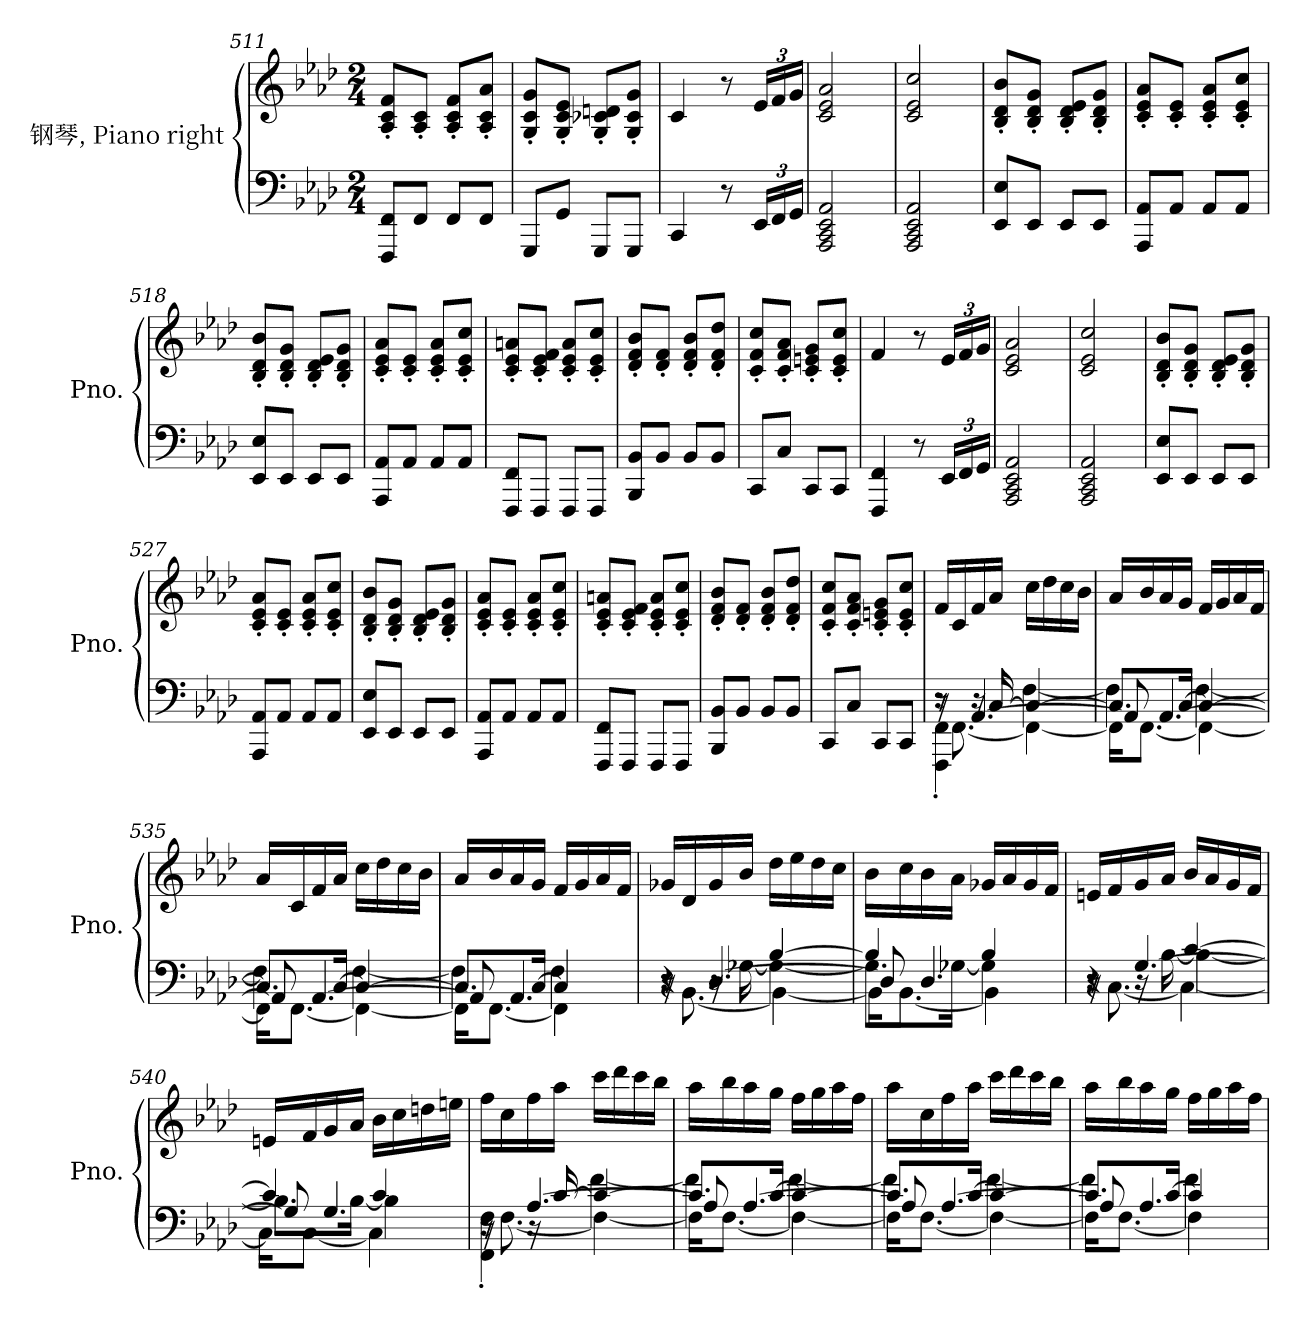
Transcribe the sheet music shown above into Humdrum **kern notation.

**kern	**kern
*part1	*part1
*staff2	*staff1
*I"钢琴, Piano right	*
*I'Pno.	*
!!LO:LB:g=z
*clefF4	*clefG2
*k[b-e-a-d-]	*k[b-e-a-d-]
*M2/4	*M2/4
*MM201	*MM201
=511	=511
8FFF/ 8FF/L	8A-/' 8c/' 8f/'L
*	*MM203
8FF/J	8A-/' 8c/'J
8FF/L	8A-/' 8c/' 8f/'L
8FF/J	8A-/' 8c/' 8a-/'J
=512	=512
*	*MM198
8GGG/L	8G/' 8c/' 8g/'L
8GG/J	8G/' 8c/' 8e-/'J
*	*MM193
8GGG/L	8G/' 8c-X/' 8dn/'L
8GGG/J	8G/' 8c-/' 8g/'J
=513	=513
4CC/	4c/
8r	8r
*Xbrackettup	*Xbrackettup
24EE-/LL	24e-/LL
24FF/	24f/
24GG/JJ	24g/JJ
=514	=514
*	*MM181
2AAA-/ 2CC/ 2EE-/ 2AA-/	2c/ 2e-/ 2a-/
=515	=515
*	*MM185
2AAA-/ 2CC/ 2EE-/ 2AA-/	2c/ 2e-/ 2cc/
=516	=516
*	*MM199
8EE-/ 8E-/L	8B-/' 8d-/' 8b-/'L
*	*MM204
8EE-/J	8B-/' 8d-/' 8g/'J
*	*MM202
8EE-/L	8B-/' 8d-/' 8e-/'L
8EE-/J	8B-/' 8d-/' 8g/'J
=517	=517
*	*MM199
8AAA-/ 8AA-/L	8c/' 8e-/' 8a-/'L
*	*MM205
8AA-/J	8c/' 8e-/'J
*	*MM203
8AA-/L	8c/' 8e-/' 8a-/'L
8AA-/J	8c/' 8e-/' 8cc/'J
!!LO:LB:g=z
=518	=518
*	*MM201
8EE-/ 8E-/L	8B-/' 8d-/' 8b-/'L
*	*MM204
8EE-/J	8B-/' 8d-/' 8g/'J
8EE-/L	8B-/' 8d-/' 8e-/'L
8EE-/J	8B-/' 8d-/' 8g/'J
=519	=519
*	*MM201
8AAA-/ 8AA-/L	8c/' 8e-/' 8a-/'L
*	*MM204
8AA-/J	8c/' 8e-/'J
8AA-/L	8c/' 8e-/' 8a-/'L
8AA-/J	8c/' 8e-/' 8cc/'J
=520	=520
*	*MM200
8FFF/ 8FF/L	8c/' 8e-/' 8an/'L
*	*MM203
8FFF/J	8c/' 8e-/' 8f/'J
8FFF/L	8c/' 8e-/' 8a/'L
8FFF/J	8c/' 8e-/' 8cc/'J
=521	=521
*	*MM198
8BBB-/ 8BB-/L	8d-/' 8f/' 8b-/'L
*	*MM203
8BB-/J	8d-/' 8f/'J
8BB-/L	8d-/' 8f/' 8b-/'L
8BB-/J	8d-/' 8f/' 8dd-/'J
=522	=522
*	*MM198
8CC/L	8c/' 8f/' 8cc/'L
*	*MM201
8C/J	8c/' 8f/' 8a-/'J
8CC/L	8c/' 8en/' 8g/'L
8CC/J	8c/' 8e/' 8cc/'J
=523	=523
*	*MM198
4FFF/ 4FF/	4f/
8r	8r
24EE-/LL	24e-/LL
24FF/	24f/
24GG/JJ	24g/JJ
=524	=524
*	*MM183
2AAA-/ 2CC/ 2EE-/ 2AA-/	2c/ 2e-/ 2a-/
=525	=525
*	*MM187
2AAA-/ 2CC/ 2EE-/ 2AA-/	2c/ 2e-/ 2cc/
!!LO:LB:g=z
=526	=526
*	*MM201
8EE-/ 8E-/L	8B-/' 8d-/' 8b-/'L
*	*MM205
8EE-/J	8B-/' 8d-/' 8g/'J
*	*MM202
8EE-/L	8B-/' 8d-/' 8e-/'L
8EE-/J	8B-/' 8d-/' 8g/'J
=527	=527
*	*MM200
8AAA-/ 8AA-/L	8c/' 8e-/' 8a-/'L
*	*MM203
8AA-/J	8c/' 8e-/'J
8AA-/L	8c/' 8e-/' 8a-/'L
8AA-/J	8c/' 8e-/' 8cc/'J
=528	=528
*	*MM201
8EE-/ 8E-/L	8B-/' 8d-/' 8b-/'L
*	*MM204
8EE-/J	8B-/' 8d-/' 8g/'J
8EE-/L	8B-/' 8d-/' 8e-/'L
8EE-/J	8B-/' 8d-/' 8g/'J
=529	=529
*	*MM198
8AAA-/ 8AA-/L	8c/' 8e-/' 8a-/'L
*	*MM201
8AA-/J	8c/' 8e-/'J
8AA-/L	8c/' 8e-/' 8a-/'L
8AA-/J	8c/' 8e-/' 8cc/'J
=530	=530
*	*MM199
8FFF/ 8FF/L	8c/' 8e-/' 8an/'L
*	*MM203
8FFF/J	8c/' 8e-/' 8f/'J
8FFF/L	8c/' 8e-/' 8a/'L
8FFF/J	8c/' 8e-/' 8cc/'J
=531	=531
*	*MM198
8BBB-/ 8BB-/L	8d-/' 8f/' 8b-/'L
*	*MM201
8BB-/J	8d-/' 8f/'J
8BB-/L	8d-/' 8f/' 8b-/'L
8BB-/J	8d-/' 8f/' 8dd-/'J
!!LO:LB:g=z
=532	=532
*	*MM198
8CC/L	8c/' 8f/' 8cc/'L
*	*MM201
8C/J	8c/' 8f/' 8a-/'J
8CC/L	8c/' 8en/' 8g/'L
8CC/J	8c/' 8e/' 8cc/'J
=533	=533
*	*MM216
*^	*
*	*^	*
*	*	*^	*
8r	4FFF\' 4FF\'	8r	16r	16f/LL
*	*	*	*	*MM215
.	.	.	[8.FF\	16c/
16r	.	[4.AA-/	.	16f/
[16C/	.	.	.	16a-/JJ
*	*	*	*	*MM216
4C/_	[4F\	.	4FF\_	16cc\LL
.	.	.	.	16dd-\
.	.	.	.	16cc\
.	.	.	.	16b-\JJ
=534	=534	=534	=534	=534
8.C/L]	4F\]	8AA-/]	16FF\KL]	16a-/LL
.	.	.	[8.FF\J	16b-/
.	.	[4.AA-/	.	16a-/
[16C/Jk	.	.	.	16g/JJ
*	*	*	*	*MM215
4C/_	[4F\	.	4FF\_	16f/LL
.	.	.	.	16g/
.	.	.	.	16a-/
*	*	*	*	*MM212
.	.	.	.	16f/JJ
=535	=535	=535	=535	=535
8.C/L]	4F\]	8AA-/]	16FF\KL]	16a-/LL
*	*	*	*	*MM215
.	.	.	[8.FF\J	16c/
.	.	[4.AA-/	.	16f/
*	*	*	*	*MM213
[16C/Jk	.	.	.	16a-/JJ
*	*	*	*	*MM216
4C/_	[4F\	.	4FF\_	16cc\LL
.	.	.	.	16dd-\
.	.	.	.	16cc\
.	.	.	.	16b-\JJ
!!LO:PB:g=z
=536	=536	=536	=536	=536
8.C/L]	4F\]	8AA-/]	16FF\KL]	16a-/LL
.	.	.	[8.FF\J	16b-/
*	*	*	*	*MM214
.	.	4.AA-/	.	16a-/
[16C/Jk	.	.	.	16g/JJ
*	*	*	*	*MM214
4C/]	4F\	.	4FF\]	16f/LL
.	.	.	.	16g/
.	.	.	.	16a-/
*	*	*	*	*MM212
.	.	.	.	16f/JJ
=537	=537	=537	=537	=537
4r	8r	8r	16r	16g-X/LL
*	*	*	*	*MM215
.	.	.	[8.BB-\	16d-/
.	16r	[4.D-/	.	16g-/
.	[16G-X\	.	.	16b-/JJ
*	*	*	*	*MM216
[4B-/	4G-\_	.	4BB-\_	16dd-\LL
.	.	.	.	16ee-\
.	.	.	.	16dd-\
.	.	.	.	16cc\JJ
=538	=538	=538	=538	=538
4B-/]	8.G-\L]	8D-/]	16BB-\KL]	16b-\LL
.	.	.	[8.BB-\J	16cc\
*	*	*	*	*MM215
.	.	4.D-/	.	16b-\
*	*	*	*	*MM214
.	[16G-X\Jk	.	.	16a-\JJ
4B-/	4G-\]	.	4BB-\]	16g-X/LL
.	.	.	.	16a-/
.	.	.	.	16g-/
*	*	*	*	*MM211
.	.	.	.	16f/JJ
=539	=539	=539	=539	=539
*	*	*	*	*MM216
4r	8r	8r	16r	16en/LL
*	*	*	*	*MM215
.	.	.	[8.C\	16f/
.	16r	[4.G/	.	16g/
.	[16B-\	.	.	16a-/JJ
*	*	*	*	*MM216
[4c/	4B-\_	.	4C\_	16b-/LL
.	.	.	.	16a-/
.	.	.	.	16g/
.	.	.	.	16f/JJ
!!LO:LB:g=z
=540	=540	=540	=540	=540
4c/]	8.B-\L]	8G/]	16C\KL]	16en/LL
*	*	*	*	*MM215
.	.	.	[8.C\J	16f/
.	.	4.G/	.	16g/
.	[16B-\Jk	.	.	16a-/JJ
*	*	*	*	*MM215
4c/	4B-\]	.	4C\]	16b-\LL
.	.	.	.	16cc\
.	.	.	.	16ddn\
*	*	*	*	*MM213
.	.	.	.	16een\JJ
=541	=541	=541	=541	=541
*	*	*	*	*MM216
8r	4FF\' 4F\'	8r	16r	16ff\LL
*	*	*	*	*MM215
.	.	.	[8.F\	16cc\
16r	.	[4.A-/	.	16ff\
[16c/	.	.	.	16aa-\JJ
*	*	*	*	*MM216
4c/_	[4f\	.	4F\_	16ccc\LL
.	.	.	.	16ddd-\
.	.	.	.	16ccc\
.	.	.	.	16bb-\JJ
=542	=542	=542	=542	=542
8.c/L]	4f\]	8A-/]	16F\KL]	16aa-\LL
.	.	.	[8.F\J	16bb-\
.	.	[4.A-/	.	16aa-\
[16c/Jk	.	.	.	16gg\JJ
*	*	*	*	*MM216
4c/_	[4f\	.	4F\_	16ff\LL
.	.	.	.	16gg\
.	.	.	.	16aa-\
*	*	*	*	*MM212
.	.	.	.	16ff\JJ
!!LO:LB:g=z
=543	=543	=543	=543	=543
8.c/L]	4f\]	8A-/]	16F\KL]	16aa-\LL
*	*	*	*	*MM215
.	.	.	[8.F\J	16cc\
.	.	[4.A-/	.	16ff\
*	*	*	*	*MM213
[16c/Jk	.	.	.	16aa-\JJ
*	*	*	*	*MM216
4c/_	[4f\	.	4F\_	16ccc\LL
.	.	.	.	16ddd-\
.	.	.	.	16ccc\
.	.	.	.	16bb-\JJ
=544	=544	=544	=544	=544
8.c/L]	4f\]	8A-/]	16F\KL]	16aa-\LL
.	.	.	[8.F\J	16bb-\
*	*	*	*	*MM214
.	.	4.A-/	.	16aa-\
[16c/Jk	.	.	.	16gg\JJ
*	*	*	*	*MM216
4c/]	4f\	.	4F\]	16ff\LL
.	.	.	.	16gg\
.	.	.	.	16aa-\
*	*	*	*	*MM213
.	.	.	.	16ff\JJ
*v	*v	*v	*v	*
=	=
*-	*-
